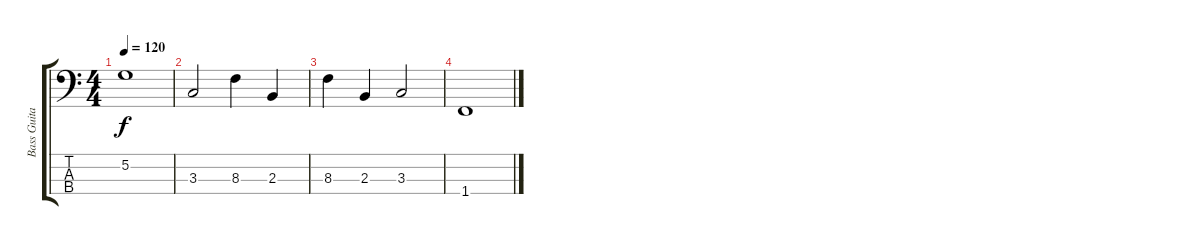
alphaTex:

\track ("Bass Guitar" "Bass Guita") {instrument electricbassfinger}
\staff {score tabs}
\tuning (G2 D2 A1 E1) {hide}
\ts (4 4)
\tempo 120
\clef f4
\ks c
5.2.1{dy f} |
3.3.2 8.3.4 2.3.4 |
8.3.4 2.3.4 3.3.2 |
1.4.1
